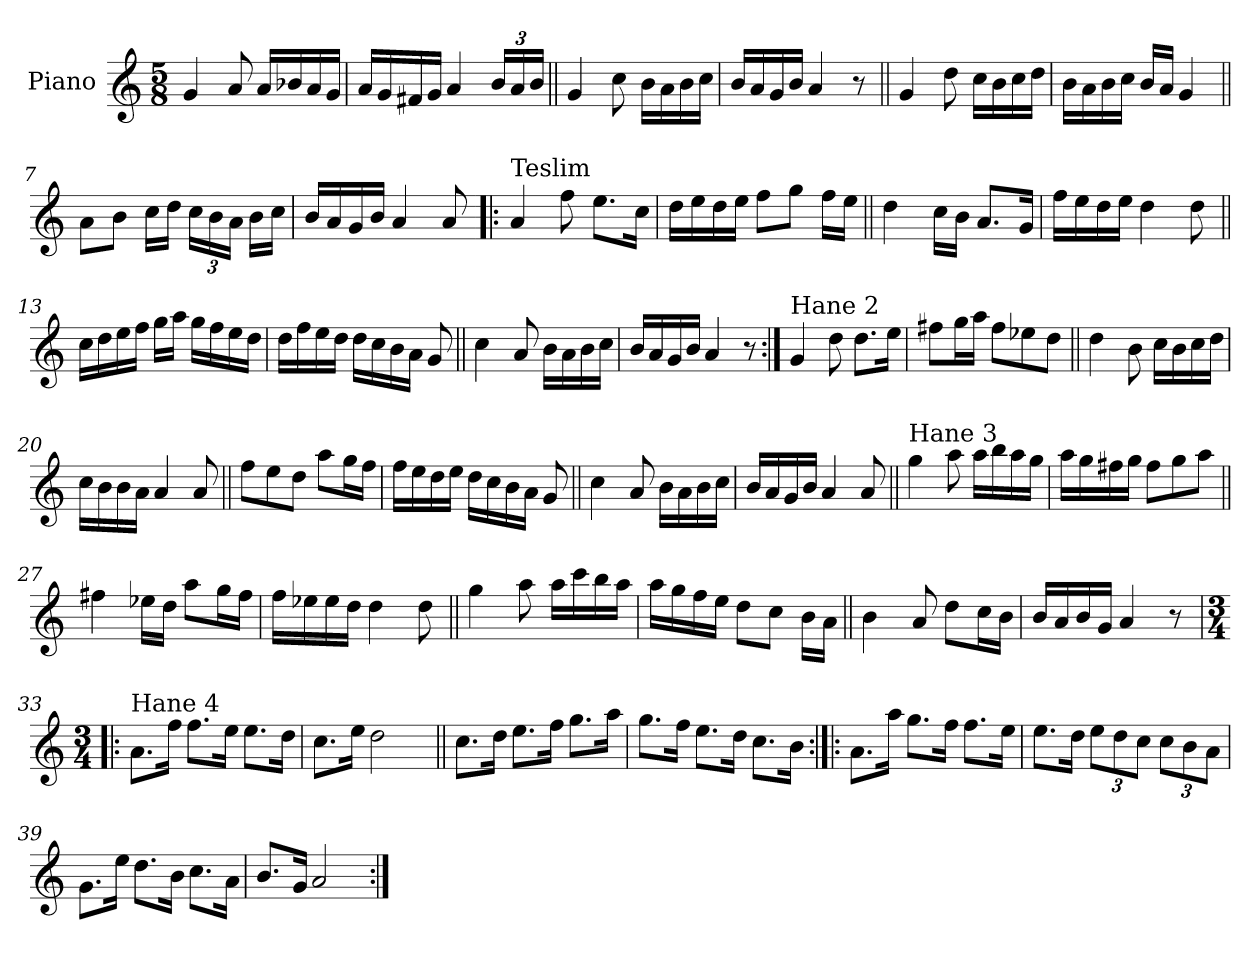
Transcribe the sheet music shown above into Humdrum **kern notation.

**kern
*part1
*staff1
*I"Piano
*I'Pno.
*clefG2
*k[]
*M5/8
=1
4g/
8a/
16a/LL
16b-X/
16a/
16g/JJ
=2
16a/LL
16g/
16f#X/
16g/JJ
4a/
*Xbrackettup
24b/LL
24a/
24b/JJ
=3||
4g/
8cc\
16b\LL
16a\
16b\
16cc\JJ
=4
16b/LL
16a/
16g/
16b/JJ
4a/
8r
=5||
4g/
8dd\
16cc\LL
16b\
16cc\
16dd\JJ
=6
16b\LL
16a\
16b\
16cc\JJ
16b/LL
16a/JJ
4g/
!!LO:LB:g=z
=7||
8a\L
8b\J
16cc\LL
16dd\JJ
24cc\LL
24b\
24a\JJ
16b\LL
16cc\JJ
=8
16b/LL
16a/
16g/
16b/JJ
4a/
8a/
=9!|:
!LO:TX:a:t=Teslim
4a/
8ff\
8.ee\L
16cc\Jk
=10
16dd\LL
16ee\
16dd\
16ee\JJ
8ff\L
8gg\J
16ff\LL
16ee\JJ
=11||
4dd\
16cc\LL
16b\JJ
8.a/L
16g/Jk
=12
16ff\LL
16ee\
16dd\
16ee\JJ
4dd\
8dd\
!!LO:LB:g=z
=13||
16cc\LL
16dd\
16ee\
16ff\JJ
16gg\LL
16aa\JJ
16gg\LL
16ff\
16ee\
16dd\JJ
=14
16dd\LL
16ff\
16ee\
16dd\JJ
16dd\LL
16cc\
16b\
16a\JJ
8g/
=15||
4cc\
8a/
16b\LL
16a\
16b\
16cc\JJ
=16
16b/LL
16a/
16g/
16b/JJ
4a/
8r
=17:|!
!LO:TX:a:t=Hane 2
4g/
8dd\
8.dd\L
16ee\Jk
=18
8ff#X\L
16gg\L
16aa\JJ
8ff#\L
8ee-X\
8dd\J
!!LO:LB:g=z
=19||
4dd\
8b\
16cc\LL
16b\
16cc\
16dd\JJ
=20
16cc\LL
16b\
16b\
16a\JJ
4a/
8a/
=21||
8ff\L
8ee\
8dd\J
8aa\L
16gg\L
16ff\JJ
=22
16ff\LL
16ee\
16dd\
16ee\JJ
16dd\LL
16cc\
16b\
16a\JJ
8g/
=23||
4cc\
8a/
16b\LL
16a\
16b\
16cc\JJ
=24
16b/LL
16a/
16g/
16b/JJ
4a/
8a/
!!LO:LB:g=z
=25||
!LO:TX:a:t=Hane 3
4gg\
8aa\
16aa\LL
16bb\
16aa\
16gg\JJ
=26
16aa\LL
16gg\
16ff#X\
16gg\JJ
8ff#\L
8gg\
8aa\J
=27||
4ff#X\
16ee-X\LL
16dd\JJ
8aa\L
16gg\L
16ff#\JJ
=28
16ff\LL
16ee-X\
16ee-\
16dd\JJ
4dd\
8dd\
=29||
4gg\
8aa\
16aa\LL
16ccc\
16bb\
16aa\JJ
!!LO:LB:g=z
=30
16aa\LL
16gg\
16ff\
16ee\JJ
8dd\L
8cc\J
16b\LL
16a\JJ
=31||
4b\
8a/
8dd\L
16cc\L
16b\JJ
=32
16b/LL
16a/
16b/
16g/JJ
4a/
8r
=33!|:
*M3/4
!LO:TX:a:t=Hane 4
8.a\L
16ff\Jk
8.ff\L
16ee\Jk
8.ee\L
16dd\Jk
=34
8.cc\L
16ee\Jk
2dd\
=35||
8.cc\L
16dd\Jk
8.ee\L
16ff\Jk
8.gg\L
16aa\Jk
!!LO:LB:g=z
=36
8.gg\L
16ff\Jk
8.ee\L
16dd\Jk
8.cc\L
16b\Jk
=37:|!|:
8.a\L
16aa\Jk
8.gg\L
16ff\Jk
8.ff\L
16ee\Jk
=38
8.ee\L
16dd\Jk
12ee\L
12dd\
12cc\J
12cc\L
12b\
12a\J
=39
8.g\L
16ee\Jk
8.dd\L
16b\Jk
8.cc\L
16a\Jk
=40
8.b/L
16g/Jk
2a/
=:|!
*-
